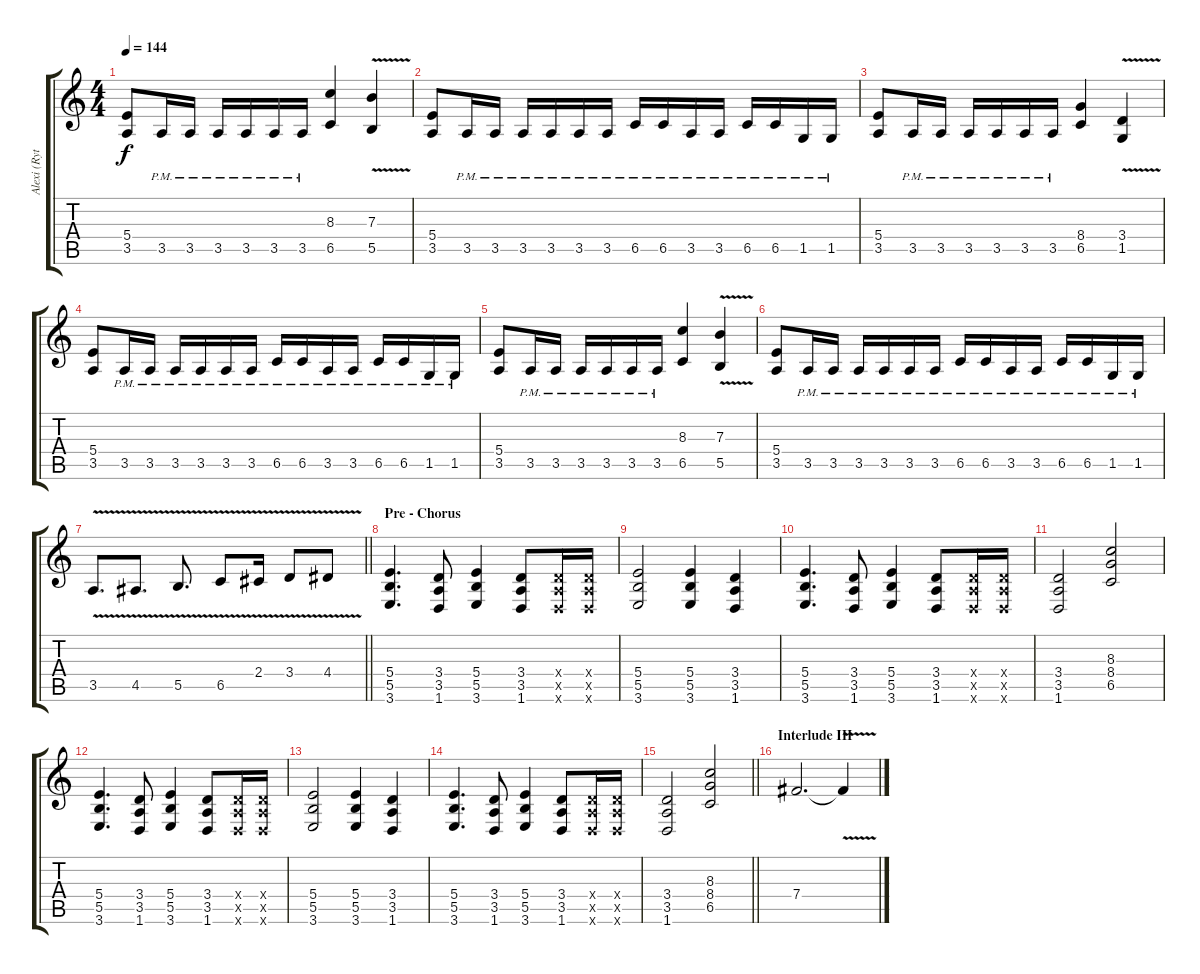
\track ("Alexi (Rythm Guitar)" "Alexi (Ryt") {instrument distortionguitar}
\staff {score tabs}
\tuning (Db4 Ab3 E3 B2 Gb2 Db2) {hide}
\ts (4 4)
\tempo 144
\clef g2
\ks c
(5.4 3.5).8{dy f} 3.5{pm}.16 3.5{pm}.16 3.5{pm}.16 3.5{pm}.16 3.5{pm}.16 3.5{pm}.16 (8.3 6.5).4 (7.3{v} 5.5{v}).4 |
(5.4 3.5).8 3.5{pm}.16 3.5{pm}.16 3.5{pm}.16 3.5{pm}.16 3.5{pm}.16 3.5{pm}.16 6.5{pm}.16 6.5{pm}.16 3.5{pm}.16 3.5{pm}.16 6.5{pm}.16 6.5{pm}.16 1.5{pm}.16 1.5{pm}.16 |
(5.4 3.5).8 3.5{pm}.16 3.5{pm}.16 3.5{pm}.16 3.5{pm}.16 3.5{pm}.16 3.5{pm}.16 (8.4 6.5).4 (3.4{v} 1.5{v}).4 |
(5.4 3.5).8 3.5{pm}.16 3.5{pm}.16 3.5{pm}.16 3.5{pm}.16 3.5{pm}.16 3.5{pm}.16 6.5{pm}.16 6.5{pm}.16 3.5{pm}.16 3.5{pm}.16 6.5{pm}.16 6.5{pm}.16 1.5{pm}.16 1.5{pm}.16 |
(5.4 3.5).8 3.5{pm}.16 3.5{pm}.16 3.5{pm}.16 3.5{pm}.16 3.5{pm}.16 3.5{pm}.16 (8.3 6.5).4 (7.3{v} 5.5{v}).4 |
(5.4 3.5).8 3.5{pm}.16 3.5{pm}.16 3.5{pm}.16 3.5{pm}.16 3.5{pm}.16 3.5{pm}.16 6.5{pm}.16 6.5{pm}.16 3.5{pm}.16 3.5{pm}.16 6.5{pm}.16 6.5{pm}.16 1.5{pm}.16 1.5{pm}.16 |
\barLineRight lightlight
3.5{v}.8{d} 4.5{v}.8{d} 5.5{v}.8{d} 6.5{v}.8 2.4{v}.16 3.4{v}.8 4.4{v}.8 |
\section ("" "Pre - Chorus")
(5.4 5.5 3.6).4{d volume 13 balance 2 instrument distortionguitar} (3.4 3.5 1.6).8 (5.4 5.5 3.6).4 (3.4 3.5 1.6).8 (3.4{x} 3.5{x} 1.6{x}).16 (3.4{x} 3.5{x} 1.6{x}).16 |
(5.4 5.5 3.6).2 (5.4 5.5 3.6).4 (3.4 3.5 1.6).4 |
(5.4 5.5 3.6).4{d} (3.4 3.5 1.6).8 (5.4 5.5 3.6).4 (3.4 3.5 1.6).8 (3.4{x} 3.5{x} 1.6{x}).16 (3.4{x} 3.5{x} 1.6{x}).16 |
(3.4 3.5 1.6).2 (8.3 8.4 6.5).2 |
(5.4 5.5 3.6).4{d} (3.4 3.5 1.6).8 (5.4 5.5 3.6).4 (3.4 3.5 1.6).8 (3.4{x} 3.5{x} 1.6{x}).16 (3.4{x} 3.5{x} 1.6{x}).16 |
(5.4 5.5 3.6).2 (5.4 5.5 3.6).4 (3.4 3.5 1.6).4 |
(5.4 5.5 3.6).4{d} (3.4 3.5 1.6).8 (5.4 5.5 3.6).4 (3.4 3.5 1.6).8 (3.4{x} 3.5{x} 1.6{x}).16 (3.4{x} 3.5{x} 1.6{x}).16 |
\barLineRight lightlight
(3.4 3.5 1.6).2 (8.3 8.4 6.5).2 |
\section ("" "Interlude III")
7.4.2{d} 7.4{v t}.4
